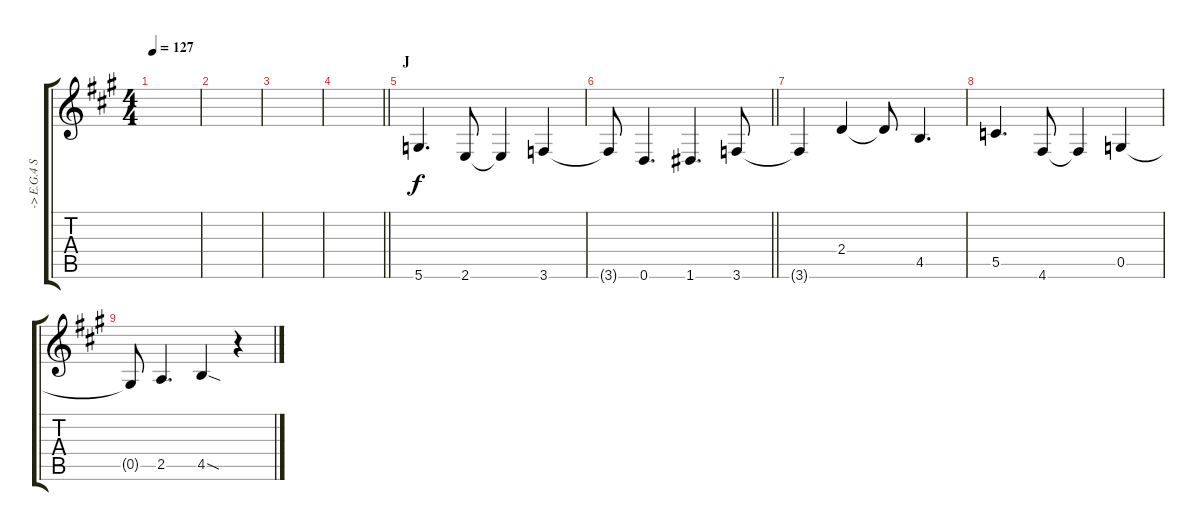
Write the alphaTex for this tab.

\track ("-> E.G.4 Sawao" "-> E.G.4 S") {instrument distortionguitar}
\staff {score tabs}
\tuning (D4 A3 F3 C3 G2 D2) {hide}
\ts (4 4)
\tempo 127
\clef g2
\ks a
|
|
|
\barLineRight lightlight
|
\section ("" "J")
5.6.4{d} 2.6.8 2.6{t}.4 3.6.4 |
\barLineRight lightlight
3.6{t}.8 0.6.4{d} 1.6.4{d} 3.6.8 |
3.6{t}.4 2.4.4 2.4{t}.8 4.5.4{d} |
5.5.4{d} 4.6.8 4.6{t}.4 0.5.4 |
0.5{t}.8 2.5.4{d} 4.5{sod}.4 r.4
